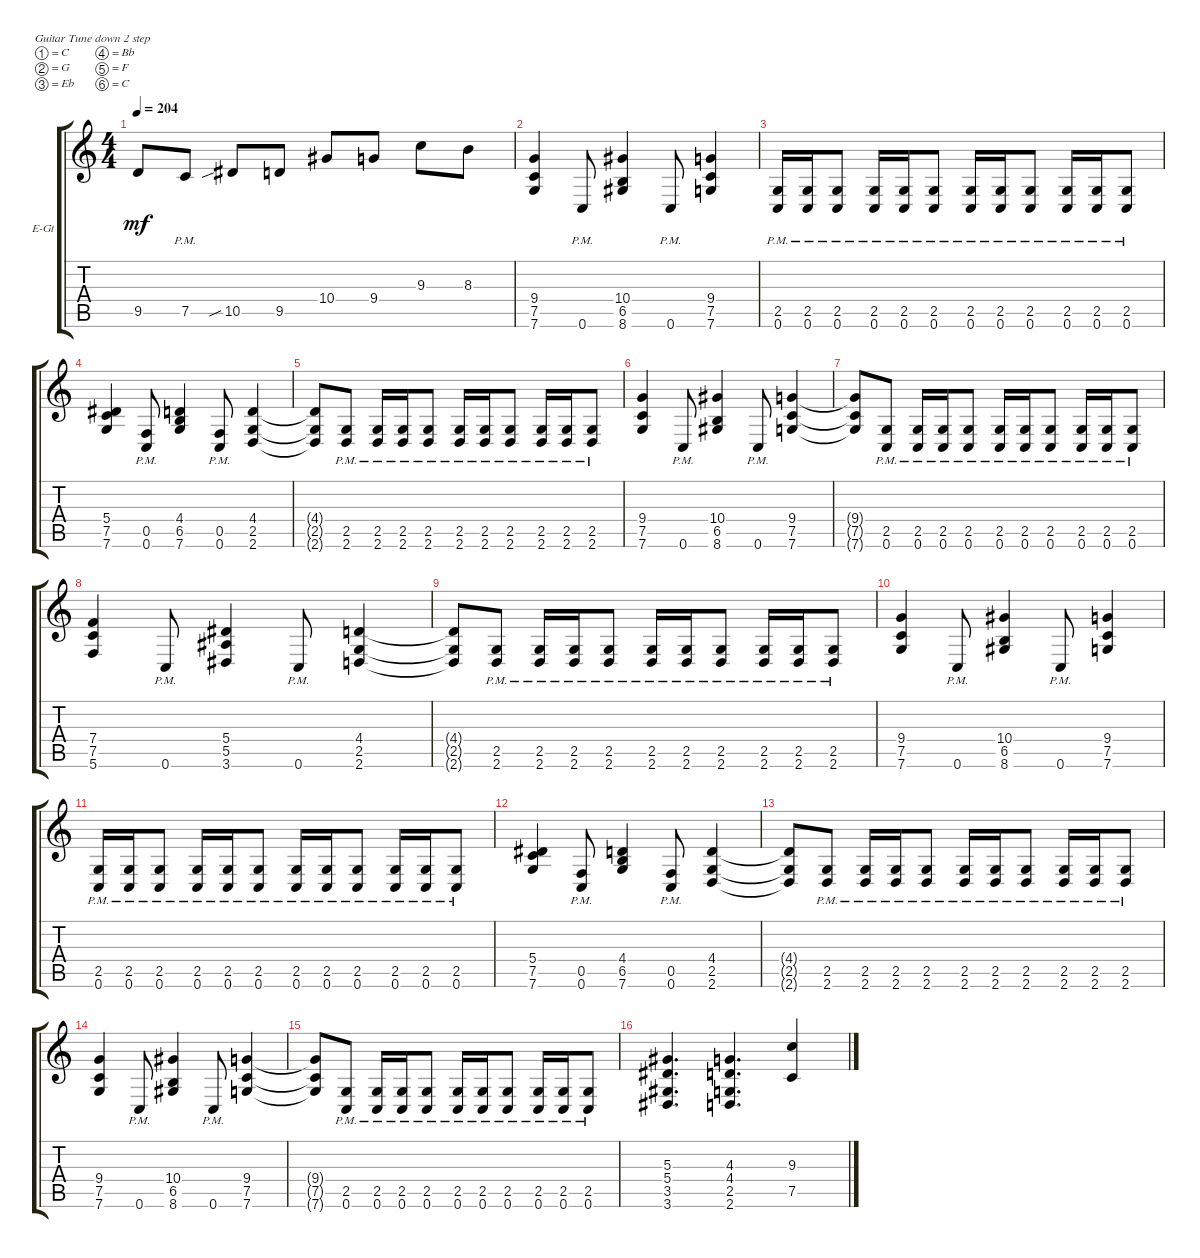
\defaultSystemsLayout 4
\bracketExtendMode groupsimilarinstruments
\firstSystemTrackNameOrientation horizontal
\otherSystemsTrackNameOrientation horizontal
\track ("Eschbach Rhythm" "E-Gt") {instrument overdrivenguitar}
\staff {score tabs}
\tuning (C4 G3 Eb3 Bb2 F2 C2)
\ts (4 4)
\tempo 204
\clef g2
\ks c
9.5.8{dy mf} 7.5{pm}.8 10.5{sib}.8 9.5.8 10.4.8 9.4.8 9.3.8 8.3.8 |
(9.4 7.5 7.6).4 0.6{pm}.8 (8.6 10.4 6.5).4 0.6{pm}.8 (9.4 7.5 7.6).4 |
(0.6{pm} 2.5{pm}).16 (0.6{pm} 2.5{pm}).16 (0.6{pm} 2.5{pm}).8 (0.6{pm} 2.5{pm}).16 (0.6{pm} 2.5{pm}).16 (0.6{pm} 2.5{pm}).8 (0.6{pm} 2.5{pm}).16 (0.6{pm} 2.5{pm}).16 (0.6{pm} 2.5{pm}).8 (0.6{pm} 2.5{pm}).16 (0.6{pm} 2.5{pm}).16 (0.6{pm} 2.5{pm}).8 |
(5.4 7.5 7.6).4 (0.6{pm} 0.5{pm}).8 (6.5 4.4 7.6).4 (0.5{pm} 0.6{pm}).8 (4.4 2.5 2.6).4 |
(2.6{t} 2.5{t} 4.4{t}).8 (2.6{pm} 2.5{pm}).8 (2.6{pm} 2.5{pm}).16 (2.6{pm} 2.5{pm}).16 (2.6{pm} 2.5{pm}).8 (2.6{pm} 2.5{pm}).16 (2.6{pm} 2.5{pm}).16 (2.6{pm} 2.5{pm}).8 (2.6{pm} 2.5{pm}).16 (2.6{pm} 2.5{pm}).16 (2.6{pm} 2.5{pm}).8 |
(9.4 7.5 7.6).4 0.6{pm}.8 (8.6 10.4 6.5).4 0.6{pm}.8 (9.4 7.5 7.6).4 |
(7.6{t} 7.5{t} 9.4{t}).8 (0.6{pm} 2.5{pm}).8 (0.6{pm} 2.5{pm}).16 (0.6{pm} 2.5{pm}).16 (0.6{pm} 2.5{pm}).8 (0.6{pm} 2.5{pm}).16 (0.6{pm} 2.5{pm}).16 (0.6{pm} 2.5{pm}).8 (0.6{pm} 2.5{pm}).16 (0.6{pm} 2.5{pm}).16 (0.6{pm} 2.5{pm}).8 |
(7.4 7.5 5.6).4 0.6{pm}.8 (5.5 5.4 3.6).4 0.6{pm}.8 (4.4 2.5 2.6).4 |
(2.6{t} 2.5{t} 4.4{t}).8 (2.6{pm} 2.5{pm}).8 (2.6{pm} 2.5{pm}).16 (2.6{pm} 2.5{pm}).16 (2.6{pm} 2.5{pm}).8 (2.6{pm} 2.5{pm}).16 (2.6{pm} 2.5{pm}).16 (2.6{pm} 2.5{pm}).8 (2.6{pm} 2.5{pm}).16 (2.6{pm} 2.5{pm}).16 (2.6{pm} 2.5{pm}).8 |
(9.4 7.5 7.6).4 0.6{pm}.8 (8.6 10.4 6.5).4 0.6{pm}.8 (9.4 7.5 7.6).4 |
(0.6{pm} 2.5{pm}).16 (0.6{pm} 2.5{pm}).16 (0.6{pm} 2.5{pm}).8 (0.6{pm} 2.5{pm}).16 (0.6{pm} 2.5{pm}).16 (0.6{pm} 2.5{pm}).8 (0.6{pm} 2.5{pm}).16 (0.6{pm} 2.5{pm}).16 (0.6{pm} 2.5{pm}).8 (0.6{pm} 2.5{pm}).16 (0.6{pm} 2.5{pm}).16 (0.6{pm} 2.5{pm}).8 |
(5.4 7.5 7.6).4 (0.6{pm} 0.5{pm}).8 (6.5 4.4 7.6).4 (0.5{pm} 0.6{pm}).8 (4.4 2.5 2.6).4 |
(2.6{t} 2.5{t} 4.4{t}).8 (2.6{pm} 2.5{pm}).8 (2.6{pm} 2.5{pm}).16 (2.6{pm} 2.5{pm}).16 (2.6{pm} 2.5{pm}).8 (2.6{pm} 2.5{pm}).16 (2.6{pm} 2.5{pm}).16 (2.6{pm} 2.5{pm}).8 (2.6{pm} 2.5{pm}).16 (2.6{pm} 2.5{pm}).16 (2.6{pm} 2.5{pm}).8 |
(9.4 7.5 7.6).4 0.6{pm}.8 (8.6 10.4 6.5).4 0.6{pm}.8 (9.4 7.5 7.6).4 |
(7.6{t} 7.5{t} 9.4{t}).8 (0.6{pm} 2.5{pm}).8 (0.6{pm} 2.5{pm}).16 (0.6{pm} 2.5{pm}).16 (0.6{pm} 2.5{pm}).8 (0.6{pm} 2.5{pm}).16 (0.6{pm} 2.5{pm}).16 (0.6{pm} 2.5{pm}).8 (0.6{pm} 2.5{pm}).16 (0.6{pm} 2.5{pm}).16 (0.6{pm} 2.5{pm}).8 |
(3.6 3.5 5.4 5.3).4{d} (4.3 4.4 2.5 2.6).4{d} (7.5 9.3).4
